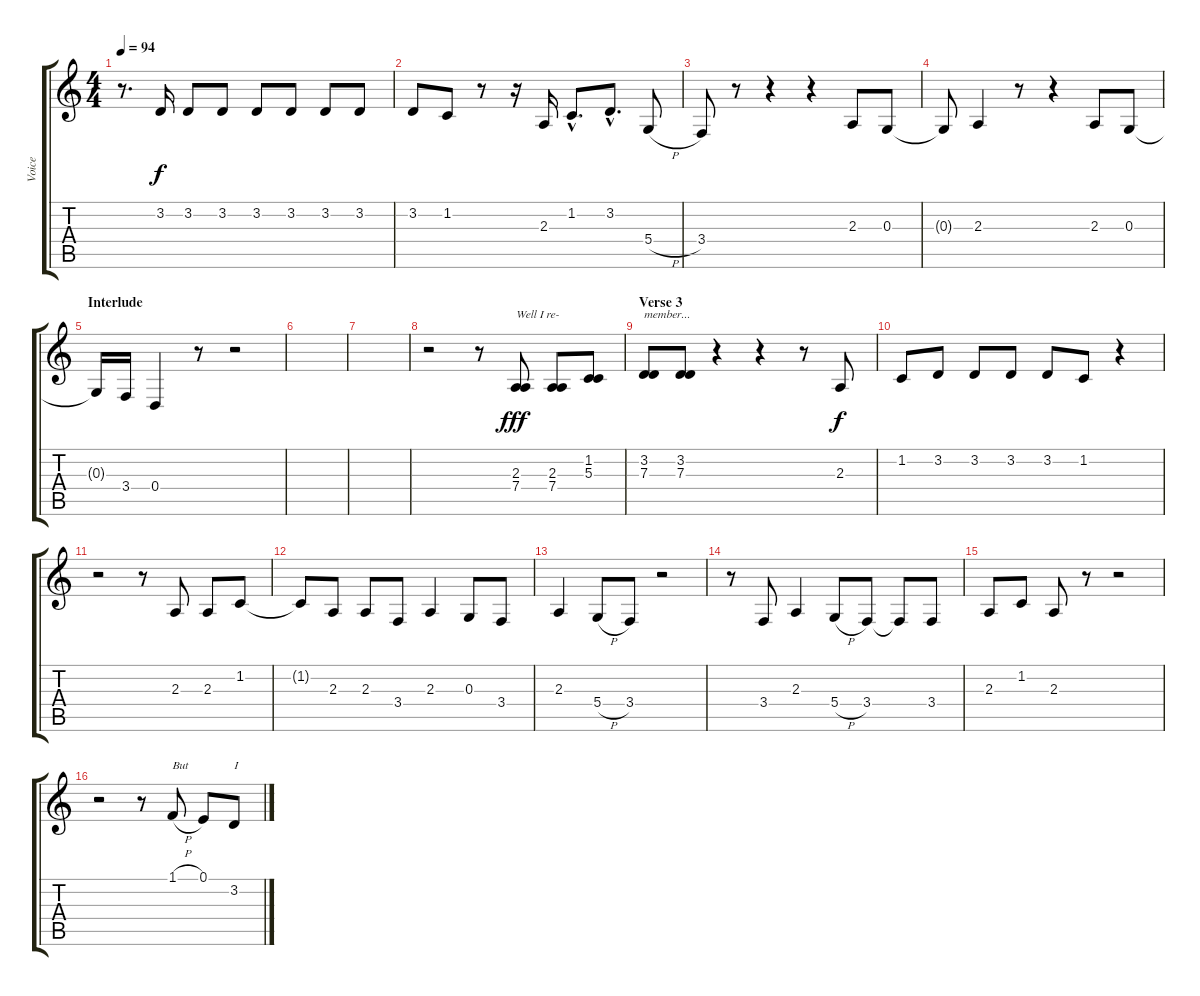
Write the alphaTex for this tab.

\track ("Voice" "Voice") {instrument clarinet}
\staff {score tabs}
\tuning (E4 B3 G3 D3 A2 E2) {hide}
\ts (4 4)
\tempo 94
\clef g2
\ks c
r.8{d dy f} 3.2.16 3.2.8 3.2.8 3.2.8 3.2.8 3.2.8 3.2.8 |
3.2.8 1.2.8 r.8 r.16 2.3.16 1.2{hac}.8{d} 3.2{hac}.8{d} 5.4{h}.8 |
3.4.8 r.8 r.4 r.4 2.3.8 0.3.8 |
0.3{t}.8 2.3.4 r.8 r.4 2.3.8 0.3.8 |
\section ("" "Interlude")
0.3{t}.16 3.4.16 0.4.4 r.8 r.2 |
|
|
r.2 r.8 (2.3 7.4).8{txt "Well I re-" dy fff} (2.3 7.4).8 (1.2 5.3).8 |
\section ("" "Verse 3")
(3.2 7.3).8{txt "member..."} (3.2 7.3).8 r.4 r.4 r.8 2.3.8{dy f} |
1.2.8 3.2.8 3.2.8 3.2.8 3.2.8 1.2.8 r.4 |
r.2 r.8 2.3.8 2.3.8 1.2.8 |
1.2{t}.8 2.3.8 2.3.8 3.4.8 2.3.4 0.3.8 3.4.8 |
2.3.4 5.4{h}.8 3.4.8 r.2 |
r.8 3.4.8 2.3.4 5.4{h}.8 3.4.8 3.4{t}.8 3.4.8 |
2.3.8 1.2.8 2.3.8 r.8 r.2 |
r.2 r.8 1.1{h}.8{txt "But"} 0.1.8 3.2{h}.8{txt "I"}
